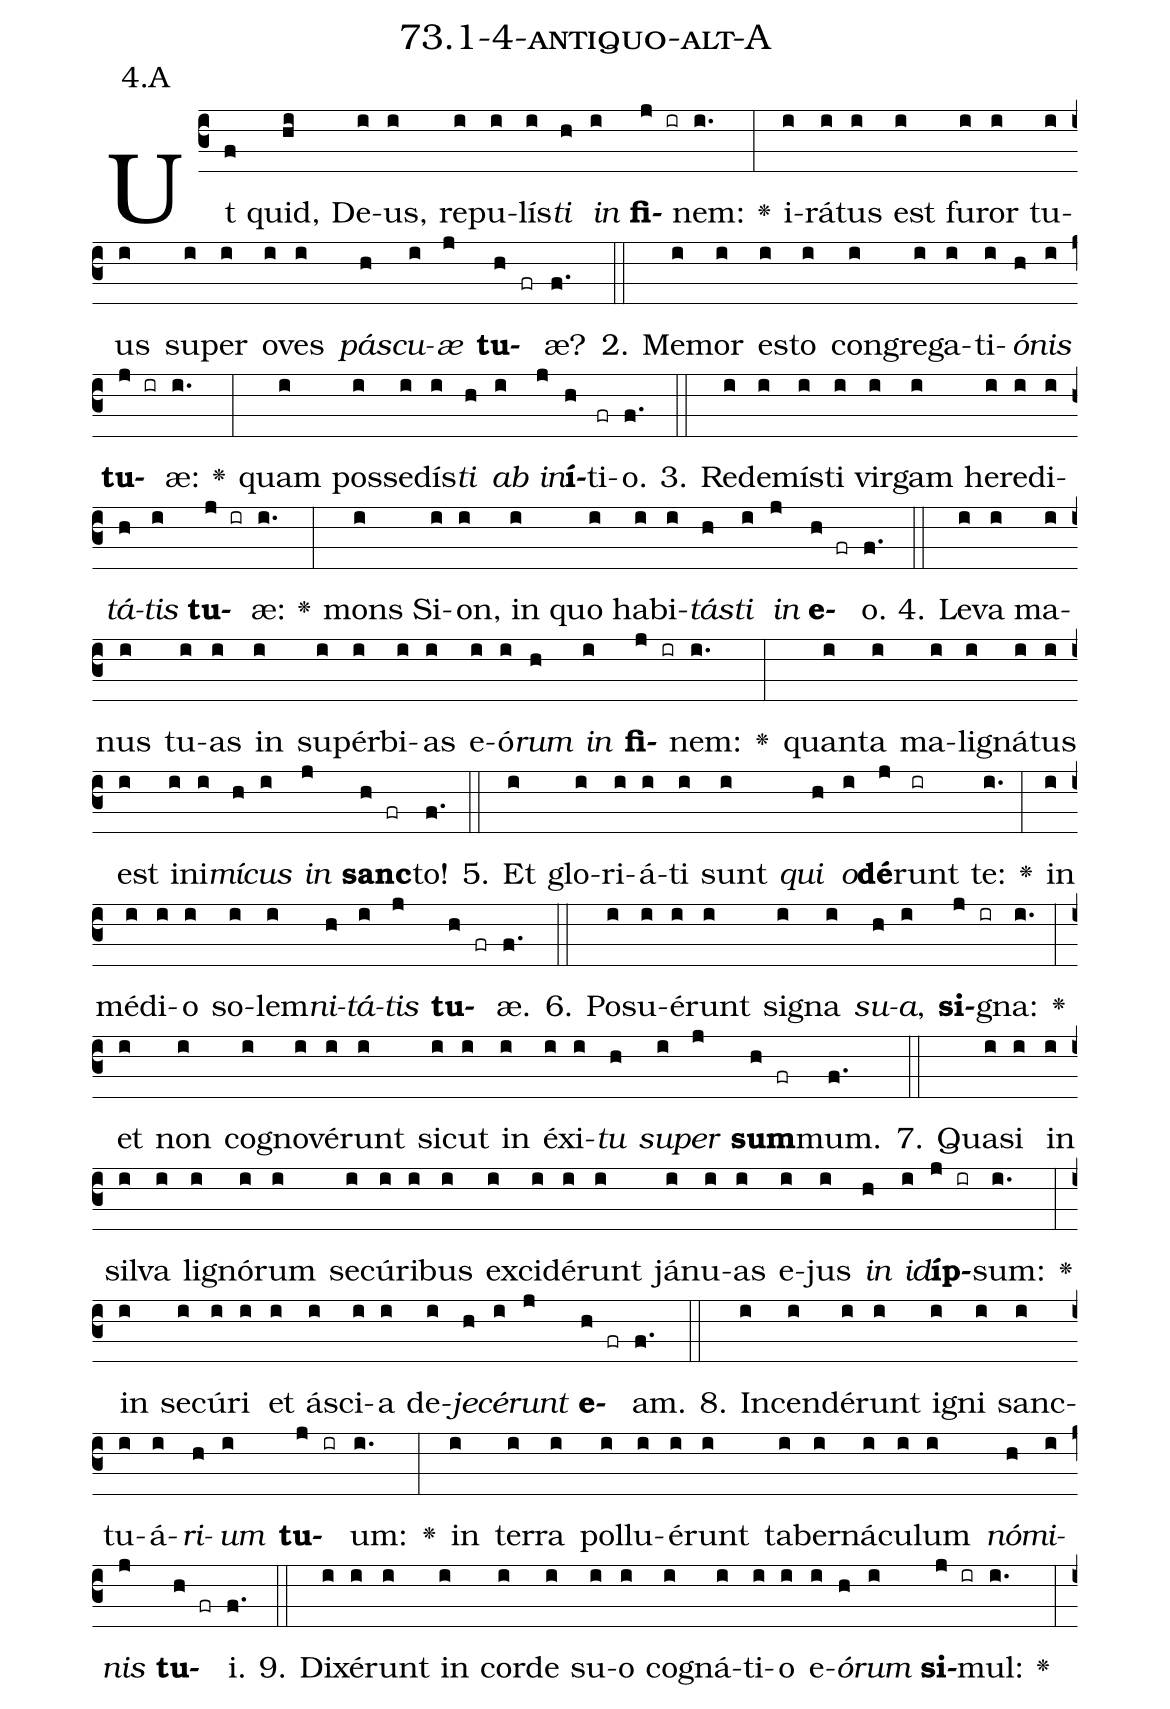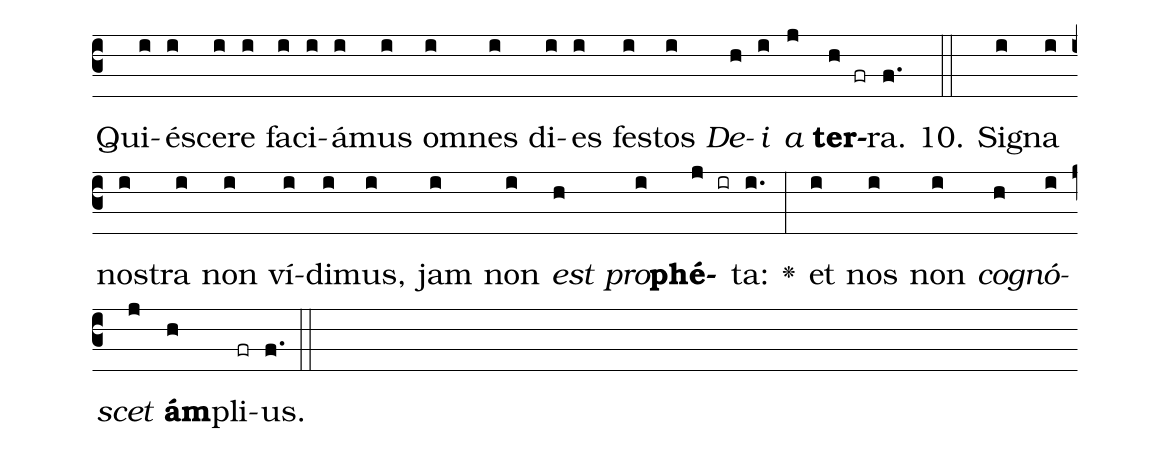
name: 73.1-4-antiquo-alt-A;
annotation: 4.A;
%%
(c3)Ut(f) quid,(hi) De(i)us,(i) re(i)pu(i)lís(i)<i>ti</i>(h) <i>in</i>(i) <b>fi</b>(j ir)nem:(i.) <v>\greheightstar</v>(:) i(i)rá(i)tus(i) est(i) fu(i)ror(i) tu(i)us(i) su(i)per(i) o(i)ves(i) <i>pás</i>(h)<i>cu</i>(i)<i>æ</i>(j) <b>tu</b>(h fr)æ?(f.) (::)
2. Me(i)mor(i) es(i)to(i) con(i)gre(i)ga(i)ti(i)<i>ó</i>(h)<i>nis</i>(i) <b>tu</b>(j ir)æ:(i.) <v>\greheightstar</v>(:) quam(i) pos(i)se(i)dís(i)<i>ti</i>(h) <i>ab</i>(i) <i>in</i>(j)<b>í</b>(h)ti(fr)o.(f.) (::)
3. Red(i)e(i)mís(i)ti(i) vir(i)gam(i) he(i)re(i)di(i)<i>tá</i>(h)<i>tis</i>(i) <b>tu</b>(j ir)æ:(i.) <v>\greheightstar</v>(:) mons(i) Si(i)on,(i) in(i) quo(i) ha(i)bi(i)<i>tás</i>(h)<i>ti</i>(i) <i>in</i>(j) <b>e</b>(h fr)o.(f.) (::)
4. Le(i)va(i) ma(i)nus(i) tu(i)as(i) in(i) su(i)pér(i)bi(i)as(i) e(i)ó(i)<i>rum</i>(h) <i>in</i>(i) <b>fi</b>(j ir)nem:(i.) <v>\greheightstar</v>(:) quan(i)ta(i) ma(i)li(i)gná(i)tus(i) est(i) in(i)i(i)<i>mí</i>(h)<i>cus</i>(i) <i>in</i>(j) <b>sanc</b>(h fr)to!(f.) (::)
5. Et(i) glo(i)ri(i)á(i)ti(i) sunt(i) <i>qui</i>(h) <i>o</i>(i)<b>dé</b>(j)runt(ir) te:(i.) <v>\greheightstar</v>(:) in(i) mé(i)di(i)o(i) so(i)lem(i)<i>ni</i>(h)<i>tá</i>(i)<i>tis</i>(j) <b>tu</b>(h fr)æ.(f.) (::)
6. Po(i)su(i)é(i)runt(i) si(i)gna(i) <i>su</i>(h)<i>a</i>,(i) <b>si</b>(j ir)gna:(i.) <v>\greheightstar</v>(:) et(i) non(i) co(i)gno(i)vé(i)runt(i) sic(i)ut(i) in(i) éx(i)i(i)<i>tu</i>(h) <i>su</i>(i)<i>per</i>(j) <b>sum</b>(h fr)mum.(f.) (::)
7. Qua(i)si(i) in(i) sil(i)va(i) li(i)gnó(i)rum(i) se(i)cú(i)ri(i)bus(i) ex(i)ci(i)dé(i)runt(i) já(i)nu(i)as(i) e(i)jus(i) <i>in</i>(h) <i>id</i>(i)<b>íp</b>(j ir)sum:(i.) <v>\greheightstar</v>(:) in(i) se(i)cú(i)ri(i) et(i) á(i)sci(i)a(i) de(i)<i>je</i>(h)<i>cé</i>(i)<i>runt</i>(j) <b>e</b>(h fr)am.(f.) (::)
8. In(i)cen(i)dé(i)runt(i) i(i)gni(i) sanc(i)tu(i)á(i)<i>ri</i>(h)<i>um</i>(i) <b>tu</b>(j ir)um:(i.) <v>\greheightstar</v>(:) in(i) ter(i)ra(i) pol(i)lu(i)é(i)runt(i) ta(i)ber(i)ná(i)cu(i)lum(i) <i>nó</i>(h)<i>mi</i>(i)<i>nis</i>(j) <b>tu</b>(h fr)i.(f.) (::)
9. Di(i)xé(i)runt(i) in(i) cor(i)de(i) su(i)o(i) co(i)gná(i)ti(i)o(i) e(i)<i>ó</i>(h)<i>rum</i>(i) <b>si</b>(j ir)mul:(i.) <v>\greheightstar</v>(:) Qui(i)é(i)sce(i)re(i) fa(i)ci(i)á(i)mus(i) om(i)nes(i) di(i)es(i) fes(i)tos(i) <i>De</i>(h)<i>i</i>(i) <i>a</i>(j) <b>ter</b>(h fr)ra.(f.) (::)
10. Si(i)gna(i) nos(i)tra(i) non(i) ví(i)di(i)mus,(i) jam(i) non(i) <i>est</i>(h) <i>pro</i>(i)<b>phé</b>(j ir)ta:(i.) <v>\greheightstar</v>(:) et(i) nos(i) non(i) <i>co</i>(h)<i>gnó</i>(i)<i>scet</i>(j) <b>ám</b>(h)pli(fr)us.(f.) (::)
